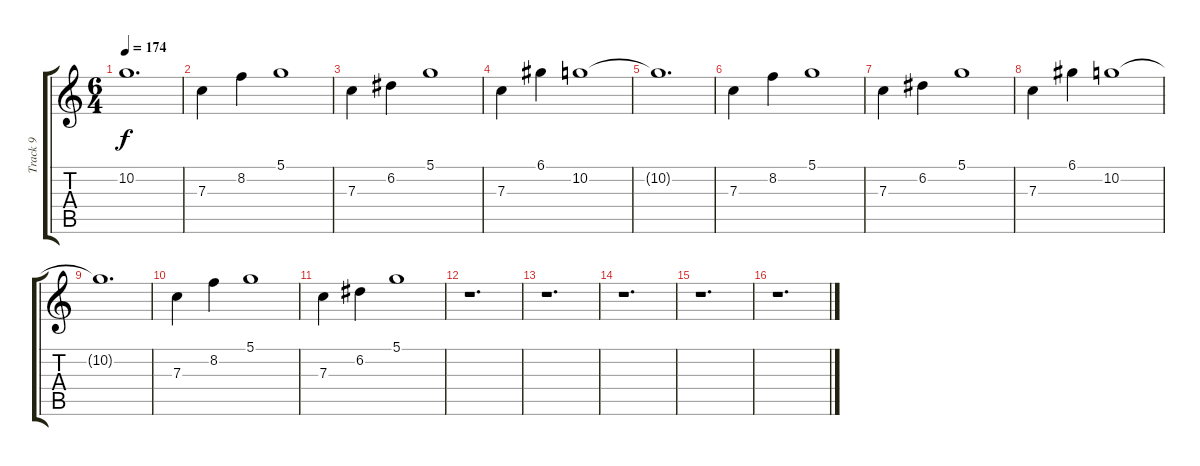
\track ("Track 9" "Track 9") {instrument overdrivenguitar}
\staff {score tabs}
\tuning (D4 A3 F3 C3 G2 C2) {hide}
\ts (6 4)
\tempo 174
\clef g2
\ks c
10.2{t}.1{d dy f} |
7.3.4 8.2.4 5.1.1 |
7.3.4 6.2.4 5.1.1 |
7.3.4 6.1.4 10.2.1 |
10.2{t}.1{d} |
7.3.4 8.2.4 5.1.1 |
7.3.4 6.2.4 5.1.1 |
7.3.4 6.1.4 10.2.1 |
10.2{t}.1{d} |
7.3.4 8.2.4 5.1.1 |
7.3.4 6.2.4 5.1.1 |
r.1{d} |
r.1{d} |
r.1{d} |
r.1{d} |
r.1{d}
